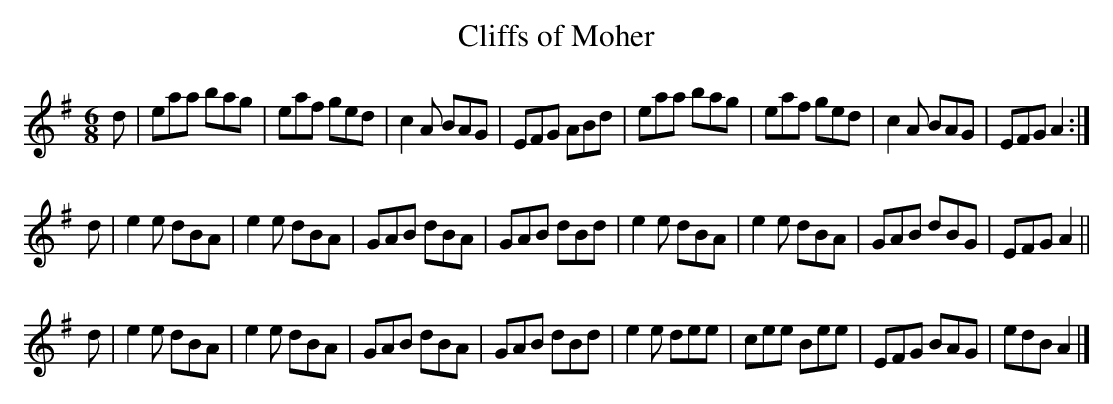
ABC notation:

X:1
T: Cliffs of Moher
M: 6/8
L: 1/8
K: ADor
d | eaa bag | eaf ged | c2A BAG | EFG ABd | eaa bag | eaf ged | c2A BAG | EFG A2 :|
d | e2e dBA | e2e dBA | GAB dBA | GAB dBd | e2e dBA | e2e dBA | GAB dBG | EFG A2 ||
d | e2e dBA | e2e dBA | GAB dBA | GAB dBd | e2e dee | cee Bee | EFG BAG | edB A2 |]
